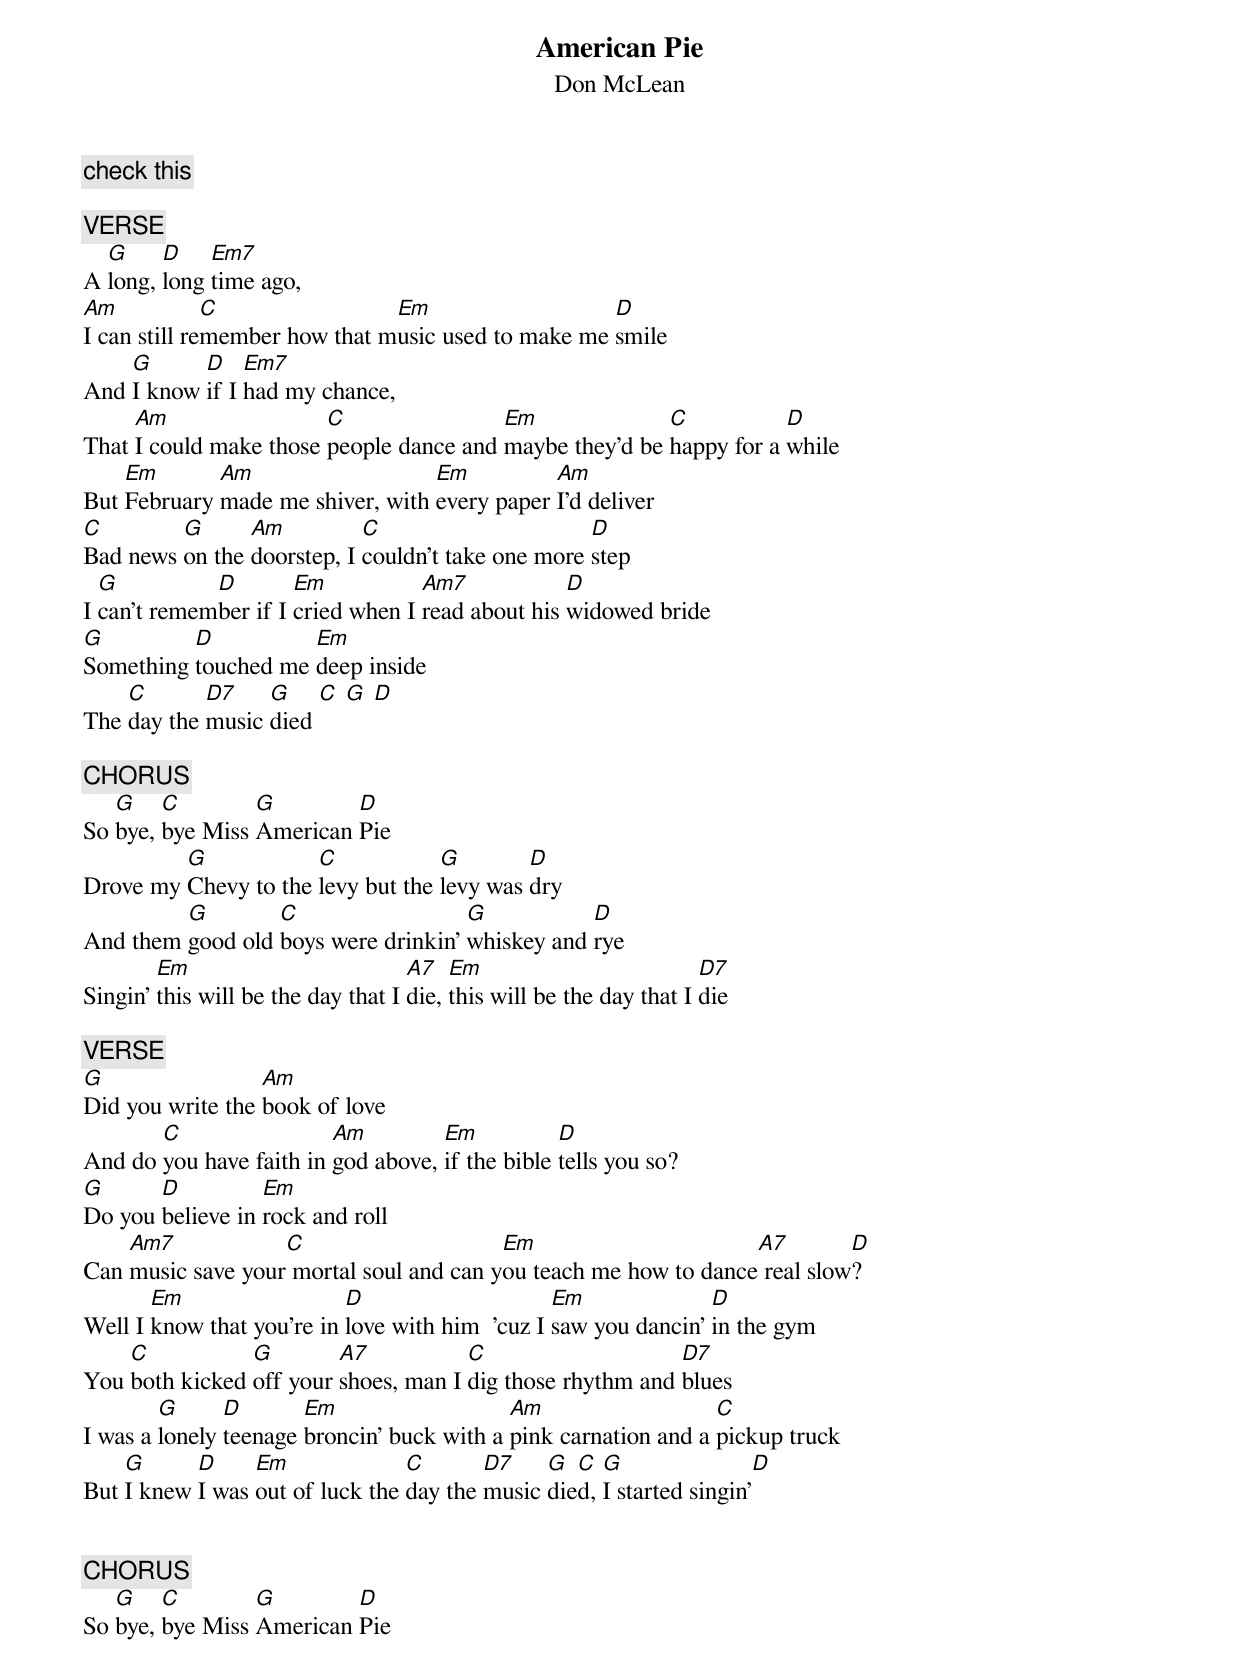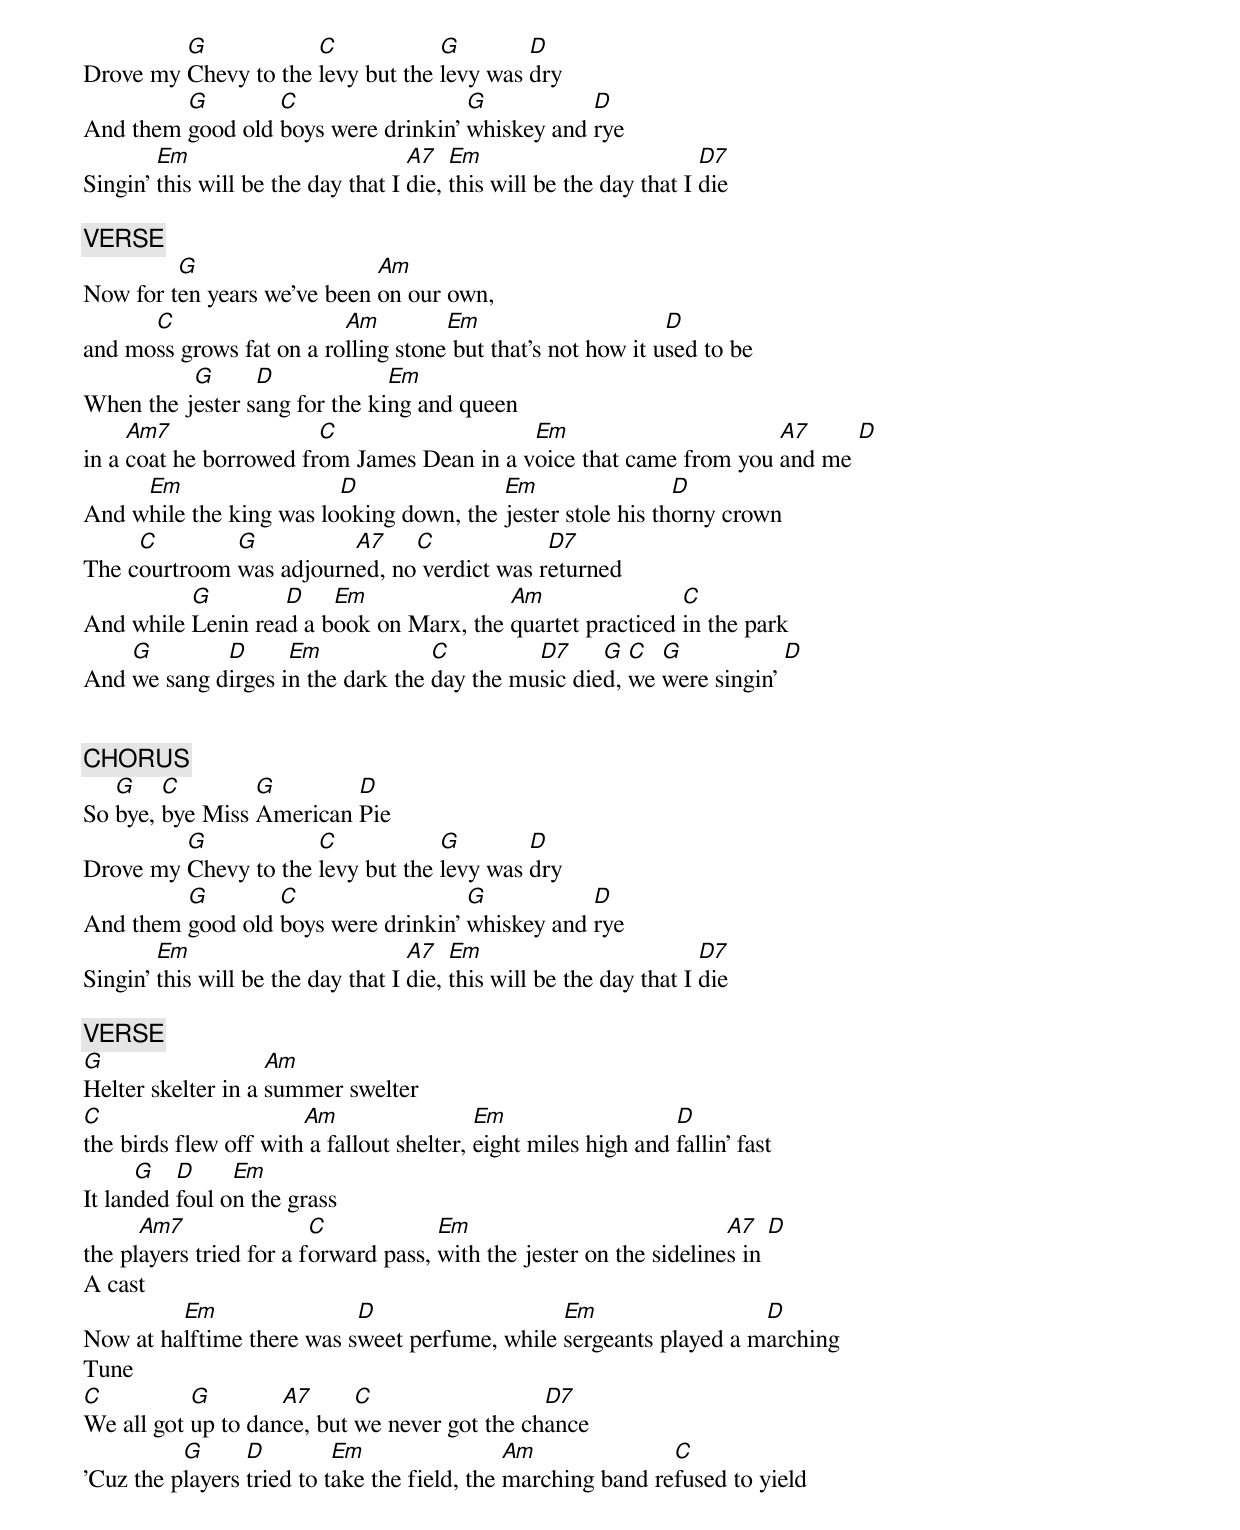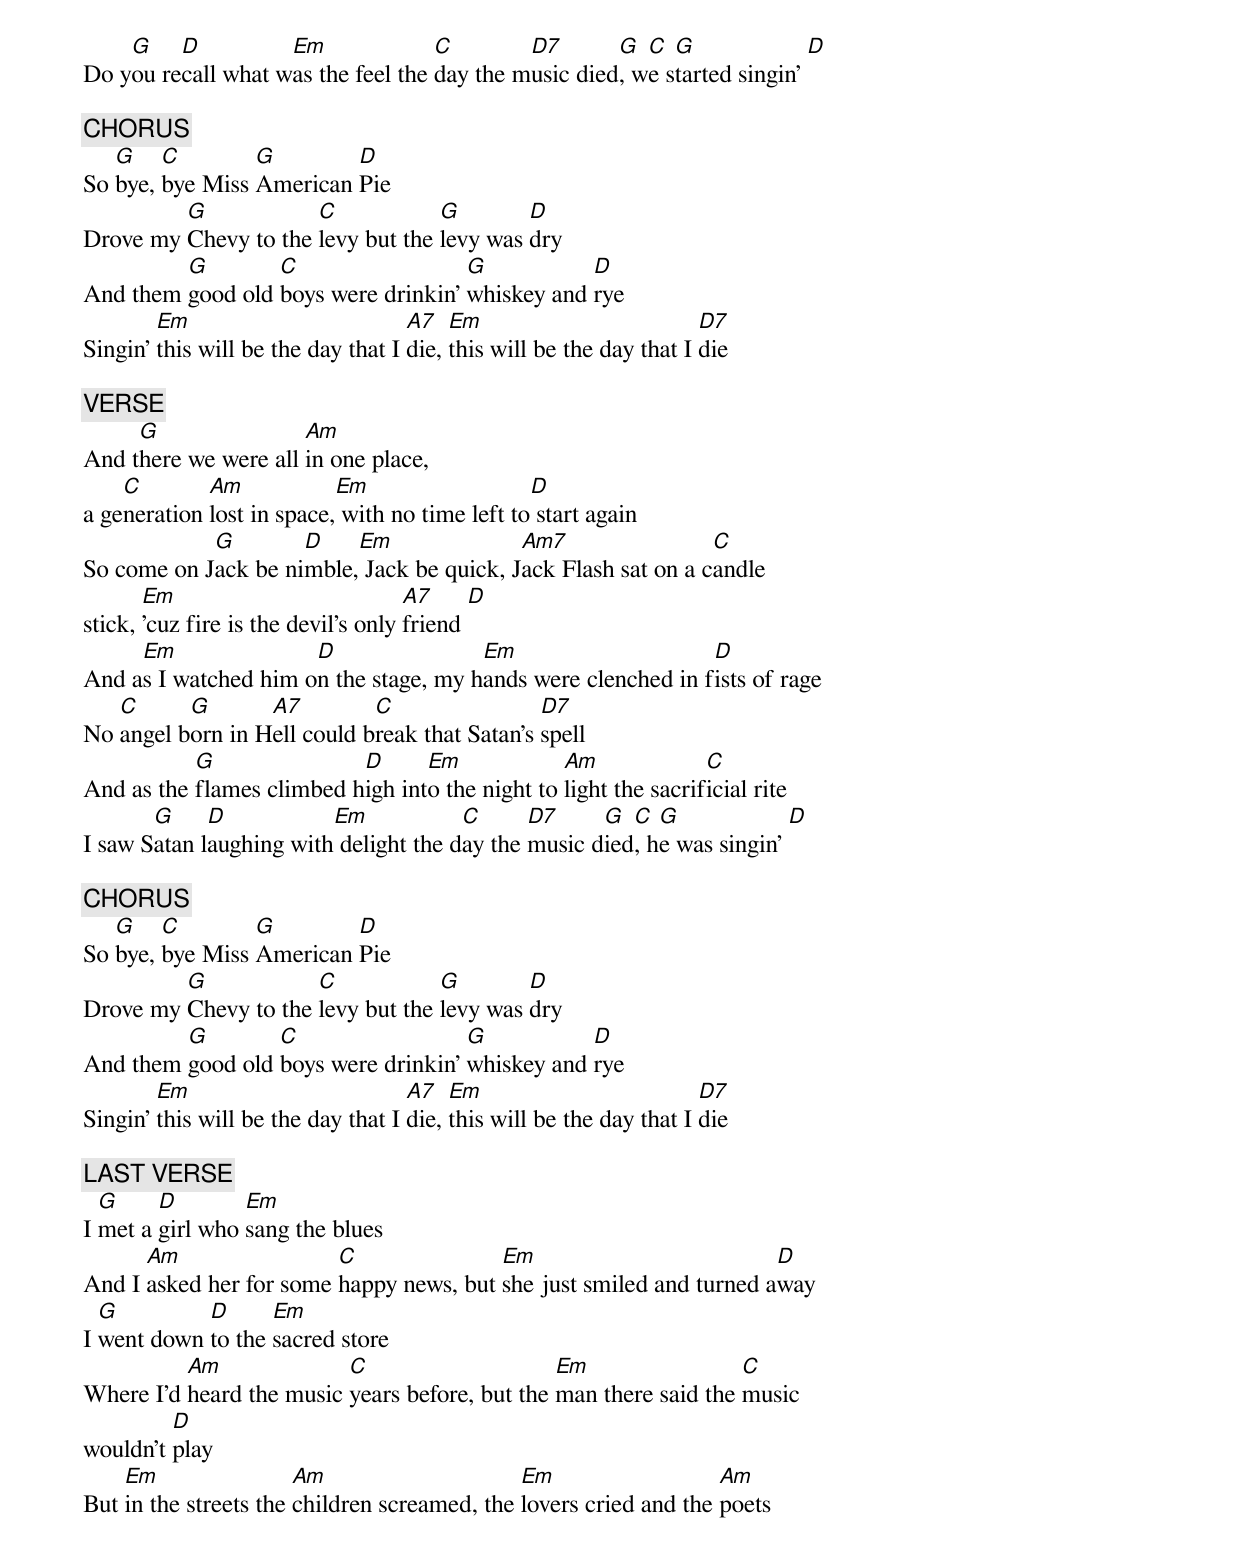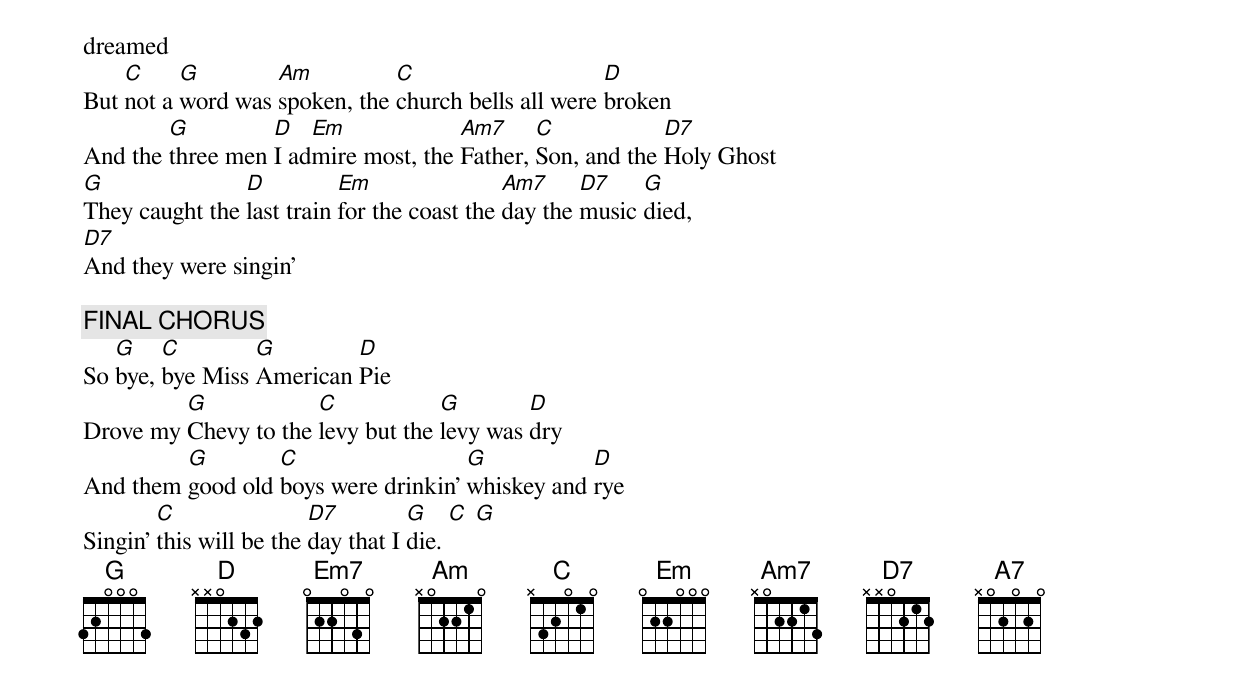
{title: American Pie}
{subtitle: Don McLean}
{c:check this}

{c: VERSE}
A [G]long, [D]long [Em7]time ago,
[Am]I can still re[C]member how that m[Em]usic used to make me [D]smile
And [G]I know [D]if I [Em7]had my chance,
That [Am]I could make those [C]people dance and [Em]maybe they'd be [C]happy for a [D]while
But [Em]February [Am]made me shiver, with [Em]every paper [Am]I'd deliver
[C]Bad news [G]on the [Am]doorstep, I [C]couldn't take one more [D]step
I [G]can't remem[D]ber if I [Em]cried when I [Am7]read about his [D]widowed bride
[G]Something [D]touched me [Em]deep inside
The [C]day the [D7]music [G]died [C] [G] [D]

{c: CHORUS}
So [G]bye, [C]bye Miss [G]American [D]Pie
Drove my [G]Chevy to the [C]levy but the [G]levy was [D]dry
And them [G]good old [C]boys were drinkin' [G]whiskey and [D]rye
Singin' [Em]this will be the day that I [A7]die, [Em]this will be the day that I [D7]die

{c: VERSE}
[G]Did you write the [Am]book of love
And do [C]you have faith in [Am]god above, [Em]if the bible [D]tells you so?
[G]Do you [D]believe in [Em]rock and roll
Can [Am7]music save your[C] mortal soul and can y[Em]ou teach me how to dance[A7] real slow[D]?
Well I [Em]know that you're in [D]love with him  'cuz I [Em]saw you dancin' [D]in the gym
You [C]both kicked [G]off your [A7]shoes, man I [C]dig those rhythm and [D7]blues
I was a [G]lonely [D]teenage [Em]broncin' buck with a [Am]pink carnation and a [C]pickup truck
But [G]I knew [D]I was [Em]out of luck the [C]day the [D7]music [G]die[C]d, [G]I started singin'[D]


{c: CHORUS}
So [G]bye, [C]bye Miss [G]American [D]Pie
Drove my [G]Chevy to the [C]levy but the [G]levy was [D]dry
And them [G]good old [C]boys were drinkin' [G]whiskey and [D]rye
Singin' [Em]this will be the day that I [A7]die, [Em]this will be the day that I [D7]die

{c: VERSE}
Now for t[G]en years we've been [Am]on our own,
and mo[C]ss grows fat on a ro[Am]lling stone[Em] but that's not how it u[D]sed to be
When the j[G]ester s[D]ang for the ki[Em]ng and queen
in a [Am7]coat he borrowed fr[C]om James Dean in a v[Em]oice that came from you [A7]and me [D]
And w[Em]hile the king was lo[D]oking down, the [Em]jester stole his th[D]orny crown
The c[C]ourtroom [G]was adjourn[A7]ed, no[C] verdict was r[D7]eturned
And while [G]Lenin rea[D]d a b[Em]ook on Marx, the [Am]quartet practiced [C]in the park
And [G]we sang d[D]irges i[Em]n the dark the [C]day the mu[D7]sic die[G]d, [C]we [G]were singin' [D]


{c: CHORUS}
So [G]bye, [C]bye Miss [G]American [D]Pie
Drove my [G]Chevy to the [C]levy but the [G]levy was [D]dry
And them [G]good old [C]boys were drinkin' [G]whiskey and [D]rye
Singin' [Em]this will be the day that I [A7]die, [Em]this will be the day that I [D7]die

{c: VERSE}
[G]Helter skelter in a [Am]summer swelter
[C]the birds flew off with[Am] a fallout shelter, [Em]eight miles high and [D]fallin' fast
It lan[G]ded [D]foul o[Em]n the grass
the pl[Am7]ayers tried for a f[C]orward pass, [Em]with the jester on the sideline[A7]s in [D]
A cast
Now at ha[Em]lftime there was s[D]weet perfume, while [Em]sergeants played a m[D]arching
Tune
[C]We all got [G]up to dan[A7]ce, but [C]we never got the ch[D7]ance
'Cuz the p[G]layers [D]tried to t[Em]ake the field, the [Am]marching band re[C]fused to yield
Do y[G]ou re[D]call what w[Em]as the feel the [C]day the m[D7]usic died[G], w[C]e s[G]tarted singin' [D]

{c: CHORUS}
So [G]bye, [C]bye Miss [G]American [D]Pie
Drove my [G]Chevy to the [C]levy but the [G]levy was [D]dry
And them [G]good old [C]boys were drinkin' [G]whiskey and [D]rye
Singin' [Em]this will be the day that I [A7]die, [Em]this will be the day that I [D7]die

{c: VERSE}
And t[G]here we were all [Am]in one place,
a ge[C]neration [Am]lost in space,[Em] with no time left to[D] start again
So come on J[G]ack be ni[D]mble,[Em] Jack be quick, J[Am7]ack Flash sat on a c[C]andle
stick, [Em]'cuz fire is the devil's only [A7]friend [D]
And a[Em]s I watched him o[D]n the stage, my h[Em]ands were clenched in f[D]ists of rage
No [C]angel b[G]orn in H[A7]ell could b[C]reak that Satan's [D7]spell
And as the [G]flames climbed h[D]igh int[Em]o the night to [Am]light the sacrif[C]icial rite
I saw S[G]atan l[D]aughing with[Em] delight the d[C]ay the [D7]music d[G]ied[C], h[G]e was singin' [D]

{c: CHORUS}
So [G]bye, [C]bye Miss [G]American [D]Pie
Drove my [G]Chevy to the [C]levy but the [G]levy was [D]dry
And them [G]good old [C]boys were drinkin' [G]whiskey and [D]rye
Singin' [Em]this will be the day that I [A7]die, [Em]this will be the day that I [D7]die

{c: LAST VERSE}
I [G]met a [D]girl who [Em]sang the blues
And I [Am]asked her for some [C]happy news, but [Em]she just smiled and turned a[D]way
I [G]went down [D]to the [Em]sacred store
Where I'd [Am]heard the music [C]years before, but the [Em]man there said the [C]music
wouldn't [D]play
But [Em]in the streets the [Am]children screamed, the [Em]lovers cried and the [Am]poets
dreamed
But [C]not a [G]word was [Am]spoken, the [C]church bells all were [D]broken
And the [G]three men [D]I ad[Em]mire most, the [Am7]Father, [C]Son, and the [D7]Holy Ghost
[G]They caught the [D]last train [Em]for the coast the [Am7]day the [D7]music [G]died,
[D7]And they were singin'

{c: FINAL CHORUS}
So [G]bye, [C]bye Miss [G]American [D]Pie
Drove my [G]Chevy to the [C]levy but the [G]levy was [D]dry
And them [G]good old [C]boys were drinkin' [G]whiskey and [D]rye
Singin' [C]this will be the [D7]day that I [G]die. [C] [G]
